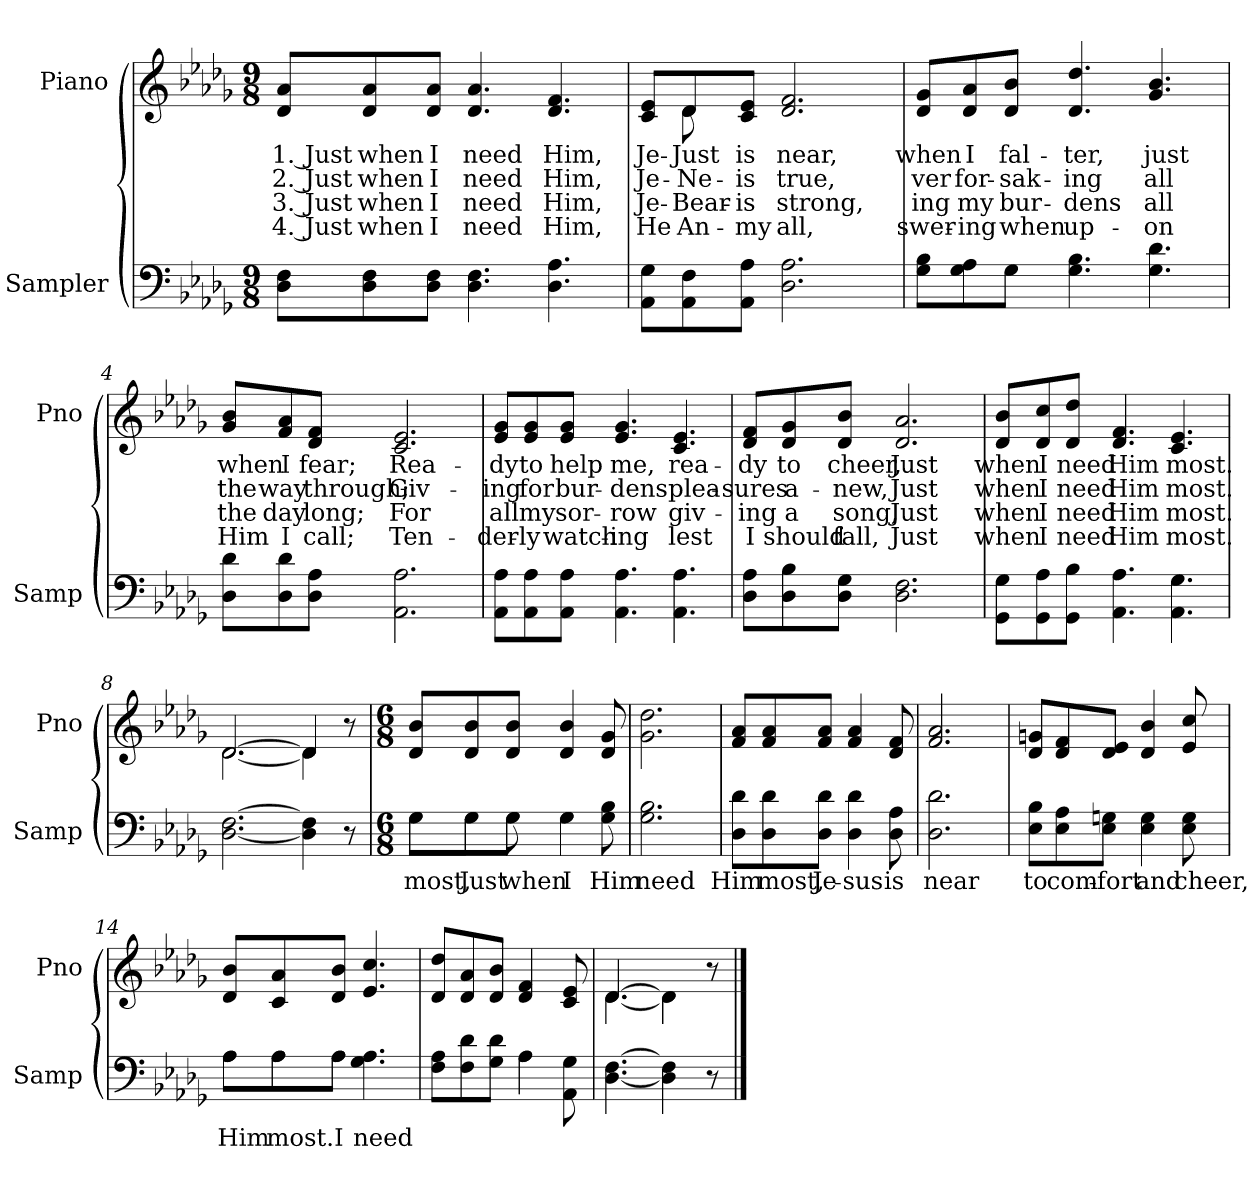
**kern	**text	**kern	**text	**text	**text	**text
*part2	*part2	*part1	*part1	*part1	*part1	*part1
*staff2	*staff2	*staff1	*staff1	*staff1	*staff1	*staff1
*I"Sampler	*	*I"Piano	*	*	*	*
*I'Samp	*	*I'Pno	*	*	*	*
*clefF4	*	*clefG2	*	*	*	*
*k[b-e-a-d-g-]	*	*k[b-e-a-d-g-]	*	*	*	*
*D-:	*	*D-:	*	*	*	*
*M9/8	*	*M9/8	*	*	*	*
=1	=1	=1	=1	=1	=1	=1
8D-\ 8F\L	.	8d-/ 8a-/L	1. Just	2. Just	3. Just	4. Just
8D-\ 8F\	.	8d-/ 8a-/	when	when	when	when
8D-\ 8F\J	.	8d-/ 8a-/J	I	I	I	I
4.D-\ 4.F\	.	4.d-/ 4.a-/	need	need	need	need
4.D-\ 4.A-\	.	4.d-/ 4.f/	Him,	Him,	Him,	Him,
=2	=2	=2	=2	=2	=2	=2
*	*	*^	*	*	*	*
8AA-\ 8G-\L	.	8c/ 8e-/L	8ryy	Je-	Je-	Je-	He
8AA-\ 8F\	.	8d-/	8d-	Just	Ne-	Bear-	An-
8AA-\ 8A-\J	.	8c/ 8e-/J	2..ryy	is	is	is	my
2.D-\ 2.A-\	.	2.d-/ 2.f/	.	near,	true,	strong,	all,
*	*	*v	*v	*	*	*	*
=3	=3	=3	=3	=3	=3	=3
8G-\ 8B-\L	.	8d-/ 8g-/L	when	-ver	-ing	-swer-
8G-\ 8A-\	.	8d-/ 8a-/	I	for-	my	-ing
8G-\J	.	8d-/ 8b-/J	fal-	-sak-	bur-	when
4.G-\ 4.B-\	.	4.d-/ 4.dd-/	-ter,	-ing	-dens	up-
4.G-\ 4.d-\	.	4.g-/ 4.b-/	just	all	all	-on
=4	=4	=4	=4	=4	=4	=4
8D-\ 8d-\L	.	8g-/ 8b-/L	when	the	the	Him
8D-\ 8d-\	.	8f/ 8a-/	I	way	day	I
8D-\ 8A-\J	.	8d-/ 8f/J	fear;	through;	long;	call;
2.AA- 2.A-	.	2.c/ 2.e-/	Rea-	Giv-	For	Ten-
=5	=5	=5	=5	=5	=5	=5
8AA-\ 8A-\L	.	8e-/ 8g-/L	-dy	-ing	all	-der-
8AA-\ 8A-\	.	8e-/ 8g-/	to	for	my	-ly
8AA-\ 8A-\J	.	8e-/ 8g-/J	help	bur-	sor-	watch-
4.AA-\ 4.A-\	.	4.e-/ 4.g-/	me,	-dens	-row	-ing
4.AA-\ 4.A-\	.	4.c/ 4.e-/	rea-	plea-	giv-	lest
=6	=6	=6	=6	=6	=6	=6
8D-\ 8A-\L	.	8d-/ 8f/L	-dy	-sures	-ing	I
8D-\ 8B-\	.	8d-/ 8g-/	to	a-	a	should
8D-\ 8G-\J	.	8d-/ 8b-/J	cheer,	-new,	song,	fall,
2.D-\ 2.F\	.	2.d-/ 2.a-/	Just	Just	Just	Just
=7	=7	=7	=7	=7	=7	=7
8GG-\ 8G-\L	.	8d-/ 8b-/L	when	when	when	when
8GG-\ 8A-\	.	8d-/ 8cc/	I	I	I	I
8GG-\ 8B-\J	.	8d-/ 8dd-/J	need	need	need	need
4.AA-\ 4.A-\	.	4.d-/ 4.f/	Him	Him	Him	Him
4.AA-\ 4.G-\	.	4.c/ 4.e-/	most.	most.	most.	most.
=8	=8	=8	=8	=8	=8	=8
*	*	*^	*	*	*	*
[2.D-\ [2.F\	.	[2.d-/	[2.d-	.	.	.	.
4D-\] 4F\]	.	4d-/]	4d-]	.	.	.	.
8r	.	8r	8ryy	.	.	.	.
*	*	*v	*v	*	*	*	*
=9!|	=9!|	=9!|	=9!|	=9!|	=9!|	=9!|
*M6/8	*	*M6/8	*	*	*	*
*^	*	*^	*	*	*	*
!	!	!	!LO:TX:t=Refrain	!	!	!	!	!
*	*	*	*v	*v	*	*	*	*
8G-\L	8G-\L	most,	8d-/ 8b-/L	.	.	.	.
8G-\	8G-\J	Just	8d-/ 8b-/	.	.	.	.
8G-\J	8G-	when	8d-/ 8b-/J	.	.	.	.
4G-\	4G-	I	4d-/ 4b-/	.	.	.	.
8G-\ 8B-\	8ryy	Him	8d-/ 8g-/	.	.	.	.
*v	*v	*	*	*	*	*	*
=10	=10	=10	=10	=10	=10	=10
2.G-\ 2.B-\	need	2.g-\ 2.dd-\	.	.	.	.
=11	=11	=11	=11	=11	=11	=11
8D-\ 8d-\L	Him	8f/ 8a-/L	.	.	.	.
8D-\ 8d-\	most,	8f/ 8a-/	.	.	.	.
8D-\ 8d-\J	Je-	8f/ 8a-/J	.	.	.	.
4D-\ 4d-\	-sus	4f/ 4a-/	.	.	.	.
8D-\ 8A-\	is	8d-/ 8f/	.	.	.	.
=12	=12	=12	=12	=12	=12	=12
2.D-\ 2.d-\	near	2.f/ 2.a-/	.	.	.	.
=13	=13	=13	=13	=13	=13	=13
8E-\ 8B-\L	to	8d-/ 8gn/L	.	.	.	.
8E-\ 8A-\	com-	8d-/ 8f/	.	.	.	.
8E-\ 8Gn\J	-fort	8d-/ 8e-/J	.	.	.	.
4E-\ 4G\	and	4d-/ 4b-/	.	.	.	.
8E-\ 8G\	cheer,	8e-/ 8cc/	.	.	.	.
=14	=14	=14	=14	=14	=14	=14
*^	*	*	*	*	*	*
8A-\L	8A-\L	Him	8d-/ 8b-/L	.	.	.	.
8A-\	8A-\	most.	8c/ 8a-/	.	.	.	.
8A-\J	8A-\J	I	8d-/ 8b-/J	.	.	.	.
4.G-\ 4.A-\	4.ryy	need	4.e-/ 4.cc/	.	.	.	.
=15	=15	=15	=15	=15	=15	=15	=15
8F\ 8A-\L	4.ryy	.	8d-/ 8dd-/L	.	.	.	.
8F\ 8d-\	.	.	8d-/ 8a-/	.	.	.	.
8G-\ 8d-\J	.	.	8d-/ 8b-/J	.	.	.	.
4A-\	4A-	.	4d-/ 4f/	.	.	.	.
8AA-\ 8G-\	8ryy	.	8c/ 8e-/	.	.	.	.
*v	*v	*	*	*	*	*	*
=16	=16	=16	=16	=16	=16	=16
*	*	*^	*	*	*	*
[4.D- [4.F	.	[4.d-/	[4.d-	.	.	.	.
4D-\] 4F\]	.	4d-\]	4d-]	.	.	.	.
8r	.	8r	8ryy	.	.	.	.
*	*	*v	*v	*	*	*	*
==	==	==	==	==	==	==
*-	*-	*-	*-	*-	*-	*-
